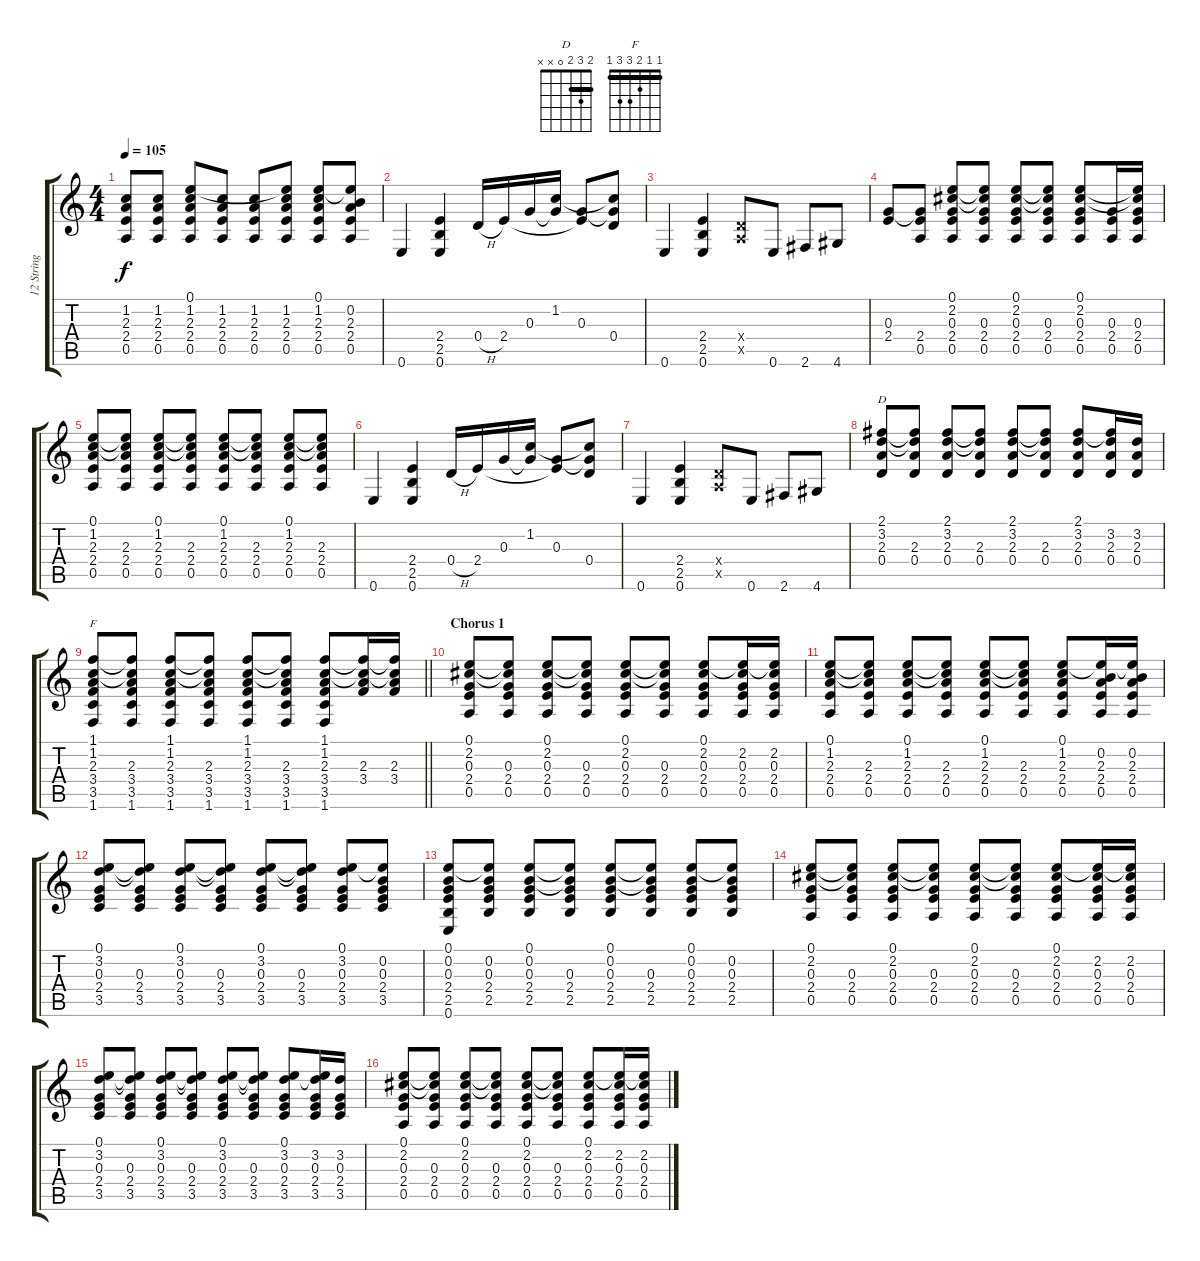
\track ("12 String Acoustic" "12 String ") {instrument acousticguitarsteel}
\staff {score tabs}
\tuning (E4 B3 G3 D3 A2 E2) {hide}
\chord ("D" 2 3 2 0 x x) {barre 2}
\chord ("F" 1 1 2 3 3 1) {barre 1}
\ts (4 4)
\tempo 105
\clef g2
\ks c
(1.2 2.3 2.4 0.5).8{dy f} (1.2 2.3 2.4 0.5).8 (0.1 1.2 2.3 2.4 0.5).8 (1.2 2.3 2.4 0.5).8 (1.2 2.3 2.4 0.5).8 (0.1{t} 1.2 2.3 2.4 0.5).8 (0.1 1.2 2.3 2.4 0.5).8 (0.1{t} 0.2 2.3 2.4 0.5).8 |
0.6.4 (2.4 2.5 0.6).4 0.4{h}.16 2.4.16 0.3.16 (1.2 0.3{t}).16 (0.3 2.4{t}).8 (1.2{t} 0.3{t} 0.4).8 |
0.6.4 (2.4 2.5 0.6).4 (0.4{x} 0.5{x}).8 0.6.8 2.6.8 4.6.8 |
(0.3 2.4).8 (0.3{t} 2.4 0.5).8 (0.1 2.2 0.3 2.4 0.5).8 (0.1{t} 2.2{t} 0.3 2.4 0.5).8 (0.1 2.2 0.3 2.4 0.5).8 (0.1{t} 2.2{t} 0.3 2.4 0.5).8 (0.1 2.2 0.3 2.4 0.5).8 (0.3 2.4 0.5).16 (0.1{t} 2.2{t} 0.3 2.4 0.5).16 |
(0.1 1.2 2.3 2.4 0.5).8 (0.1{t} 1.2{t} 2.3 2.4 0.5).8 (0.1 1.2 2.3 2.4 0.5).8 (0.1{t} 1.2{t} 2.3 2.4 0.5).8 (0.1 1.2 2.3 2.4 0.5).8 (0.1{t} 1.2{t} 2.3 2.4 0.5).8 (0.1 1.2 2.3 2.4 0.5).8 (0.1{t} 1.2{t} 2.3 2.4 0.5).8 |
0.6.4 (2.4 2.5 0.6).4 0.4{h}.16 2.4.16 0.3.16 (1.2 0.3{t}).16 (0.3 2.4{t}).8 (1.2{t} 0.3{t} 0.4).8 |
0.6.4 (2.4 2.5 0.6).4 (0.4{x} 0.5{x}).8 0.6.8 2.6.8 4.6.8 |
(2.1 3.2 2.3 0.4).8{ch "D"} (2.1{t} 3.2{t} 2.3 0.4).8 (2.1 3.2 2.3 0.4).8 (2.1{t} 3.2{t} 2.3 0.4).8 (2.1 3.2 2.3 0.4).8 (2.1{t} 3.2{t} 2.3 0.4).8 (2.1 3.2 2.3 0.4).8 (2.1{t} 3.2 2.3 0.4).16 (3.2 2.3 0.4).16 |
\barLineRight lightlight
(1.1 1.2 2.3 3.4 3.5 1.6).8{ch "F"} (1.1{t} 1.2{t} 2.3 3.4 3.5 1.6).8 (1.1 1.2 2.3 3.4 3.5 1.6).8 (1.1{t} 1.2{t} 2.3 3.4 3.5 1.6).8 (1.1 1.2 2.3 3.4 3.5 1.6).8 (1.1{t} 1.2{t} 2.3 3.4 3.5 1.6).8 (1.1 1.2 2.3 3.4 3.5 1.6).8 (1.1{t} 1.2{t} 2.3 3.4).16 (1.1{t} 1.2{t} 2.3 3.4).16 |
\section ("" "Chorus 1")
(0.1 2.2 0.3 2.4 0.5).8 (0.1{t} 2.2{t} 0.3 2.4 0.5).8 (0.1 2.2 0.3 2.4 0.5).8 (0.1{t} 2.2{t} 0.3 2.4 0.5).8 (0.1 2.2 0.3 2.4 0.5).8 (0.1{t} 2.2{t} 0.3 2.4 0.5).8 (0.1 2.2 0.3 2.4 0.5).8 (0.1{t} 2.2 0.3 2.4 0.5).16 (0.1{t} 2.2 0.3 2.4 0.5).16 |
(0.1 1.2 2.3 2.4 0.5).8 (0.1{t} 1.2{t} 2.3 2.4 0.5).8 (0.1 1.2 2.3 2.4 0.5).8 (0.1{t} 1.2{t} 2.3 2.4 0.5).8 (0.1 1.2 2.3 2.4 0.5).8 (0.1{t} 1.2{t} 2.3 2.4 0.5).8 (0.1 1.2 2.3 2.4 0.5).8 (0.1{t} 0.2 2.3 2.4 0.5).16 (0.1{t} 0.2 2.3 2.4 0.5).16 |
(0.1 3.2 0.3 2.4 3.5).8 (0.1{t} 3.2{t} 0.3 2.4 3.5).8 (0.1 3.2 0.3 2.4 3.5).8 (0.1{t} 3.2{t} 0.3 2.4 3.5).8 (0.1 3.2 0.3 2.4 3.5).8 (0.1{t} 3.2{t} 0.3 2.4 3.5).8 (0.1 3.2 0.3 2.4 3.5).8 (0.1{t} 0.2 0.3 2.4 3.5).8 |
(0.1 0.2 0.3 2.4 2.5 0.6).8 (0.1{t} 0.2 0.3 2.4 2.5).8 (0.1 0.2 0.3 2.4 2.5).8 (0.1{t} 0.2{t} 0.3 2.4 2.5).8 (0.1 0.2 0.3 2.4 2.5).8 (0.1{t} 0.2{t} 0.3 2.4 2.5).8 (0.1 0.2 0.3 2.4 2.5).8 (0.1{t} 0.2 0.3 2.4 2.5).8 |
(0.1 2.2 0.3 2.4 0.5).8 (0.1{t} 2.2{t} 0.3 2.4 0.5).8 (0.1 2.2 0.3 2.4 0.5).8 (0.1{t} 2.2{t} 0.3 2.4 0.5).8 (0.1 2.2 0.3 2.4 0.5).8 (0.1{t} 2.2{t} 0.3 2.4 0.5).8 (0.1 2.2 0.3 2.4 0.5).8 (0.1{t} 2.2 0.3 2.4 0.5).16 (0.1{t} 2.2 0.3 2.4 0.5).16 |
(0.1 3.2 0.3 2.4 3.5).8 (0.1{t} 3.2{t} 0.3 2.4 3.5).8 (0.1 3.2 0.3 2.4 3.5).8 (0.1{t} 3.2{t} 0.3 2.4 3.5).8 (0.1 3.2 0.3 2.4 3.5).8 (0.1{t} 3.2{t} 0.3 2.4 3.5).8 (0.1 3.2 0.3 2.4 3.5).8 (0.1{t} 3.2 0.3 2.4 3.5).16 (3.2 0.3 2.4 3.5).16 |
(0.1 2.2 0.3 2.4 0.5).8 (0.1{t} 2.2{t} 0.3 2.4 0.5).8 (0.1 2.2 0.3 2.4 0.5).8 (0.1{t} 2.2{t} 0.3 2.4 0.5).8 (0.1 2.2 0.3 2.4 0.5).8 (0.1{t} 2.2{t} 0.3 2.4 0.5).8 (0.1 2.2 0.3 2.4 0.5).8 (0.1{t} 2.2 0.3 2.4 0.5).16 (0.1{t} 2.2 0.3 2.4 0.5).16
